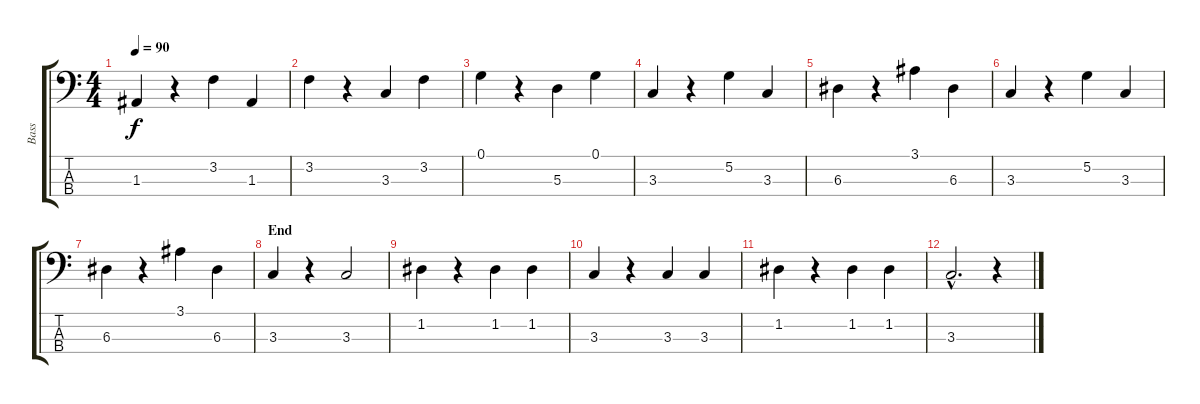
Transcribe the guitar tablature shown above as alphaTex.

\track ("Bass" "Bass") {instrument acousticbass}
\staff {score tabs}
\tuning (G2 D2 A1 E1) {hide}
\ts (4 4)
\tempo 90
\clef f4
\ks c
1.3.4{dy f} r.4 3.2.4 1.3.4 |
3.2.4 r.4 3.3.4 3.2.4 |
0.1.4 r.4 5.3.4 0.1.4 |
3.3.4 r.4 5.2.4 3.3.4 |
6.3.4 r.4 3.1.4 6.3.4 |
3.3.4 r.4 5.2.4 3.3.4 |
6.3.4 r.4 3.1.4 6.3.4 |
\section ("" "End")
3.3.4 r.4 3.3.2 |
1.2.4 r.4 1.2.4 1.2.4 |
3.3.4 r.4 3.3.4 3.3.4 |
1.2.4 r.4 1.2.4 1.2.4 |
3.3{hac}.2{d} r.4
